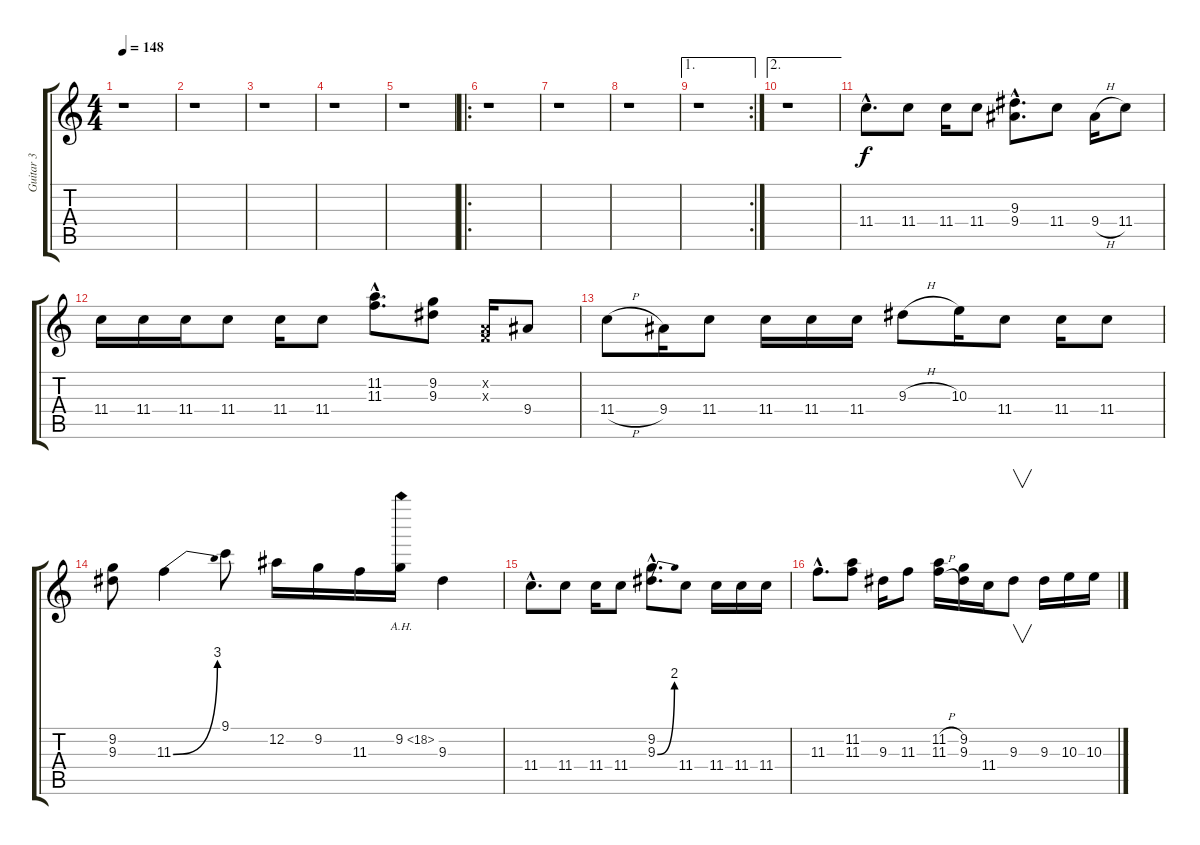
\track ("Guitar 3" "Guitar 3") {instrument distortionguitar}
\staff {score tabs}
\tuning (Eb4 Bb3 Gb3 Db3 Ab2 Eb2) {hide}
\ts (4 4)
\tempo 148
\clef g2
\ks c
r.1{dy f} |
r.1 |
r.1 |
r.1 |
r.1 |
\ro
r.1 |
r.1 |
r.1 |
\ae 1
\rc 2
r.1 |
\ae 2
r.1 |
11.4{hac}.8{d} 11.4.8 11.4.16 11.4.8 (9.3{hac} 9.4{hac}).8{d} 11.4.8 9.4{h}.16 11.4.8 |
11.4.16 11.4.16 11.4.16 11.4.8 11.4.16 11.4.8 (11.2{hac} 11.3{hac}).8{d} (9.2 9.3).8 (-1.2{x} -1.3{x}).16 9.4.8 |
11.4{h}.8 9.4.16 11.4.8 11.4.16 11.4.16 11.4.16 9.3{h}.8 10.3.16 11.4.8 11.4.16 11.4.8 |
(9.2 9.3).8 11.3{be (bend 0 0 60 12)}.4 9.1.8 12.2.16 9.2.16 11.3.16 9.2{ah 9}.16 9.3.4 |
11.4{hac}.8{d} 11.4.8 11.4.16 11.4.8 (9.2{hac} 9.3{be (bend 0 0 60 8) hac}).8{d} 11.4.8 11.4.16 11.4.16 11.4.16 |
11.3{hac}.8{d} (11.2 11.3).8 9.3.16 11.3.8 (11.2{h} 11.3{h}).16 (9.2 9.3).16 11.4.16 9.3.8{v} 9.3.16 10.3.16 10.3.16
